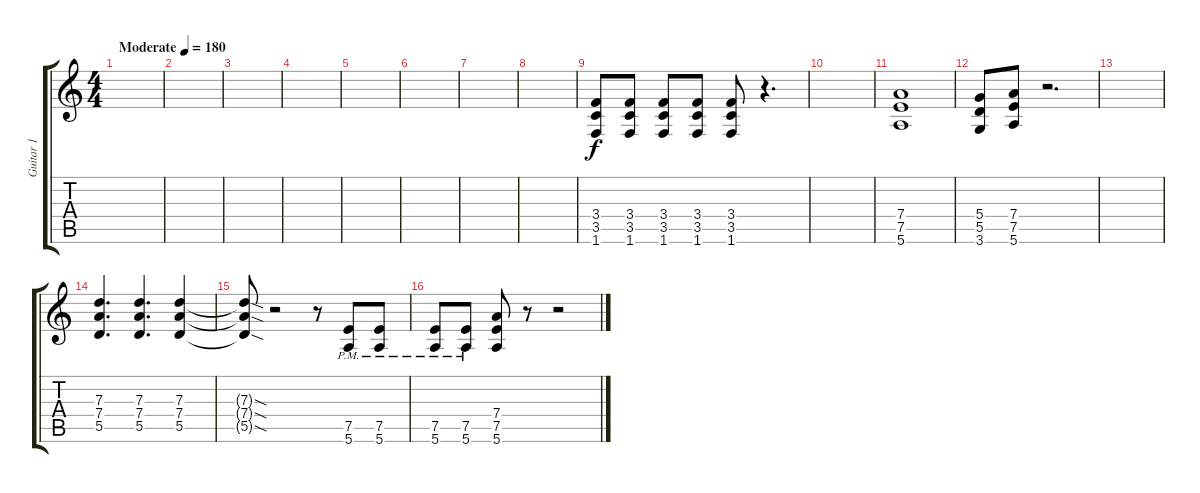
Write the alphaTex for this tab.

\track ("Guitar 1" "Guitar 1") {instrument overdrivenguitar}
\staff {score tabs}
\tuning (E4 B3 G3 D3 A2 E2) {hide}
\ts (4 4)
\tempo (180 "Moderate")
\clef g2
\ks c
|
|
|
|
|
|
|
|
(3.4 3.5 1.6).8 (3.4 3.5 1.6).8 (3.4 3.5 1.6).8 (3.4 3.5 1.6).8 (3.4 3.5 1.6).8 r.4{d} |
|
(7.4 7.5 5.6).1 |
(5.4 5.5 3.6).8 (7.4 7.5 5.6).8 r.2{d} |
|
(7.3 7.4 5.5).4{d} (7.3 7.4 5.5).4{d} (7.3 7.4 5.5).4 |
(7.3{sod t} 7.4{sod t} 5.5{sod t}).8 r.2 r.8 (7.5{pm} 5.6{pm}).8 (7.5{pm} 5.6{pm}).8 |
(7.5{pm} 5.6{pm}).8 (7.5{pm} 5.6{pm}).8 (7.4 7.5 5.6).8 r.8 r.2
